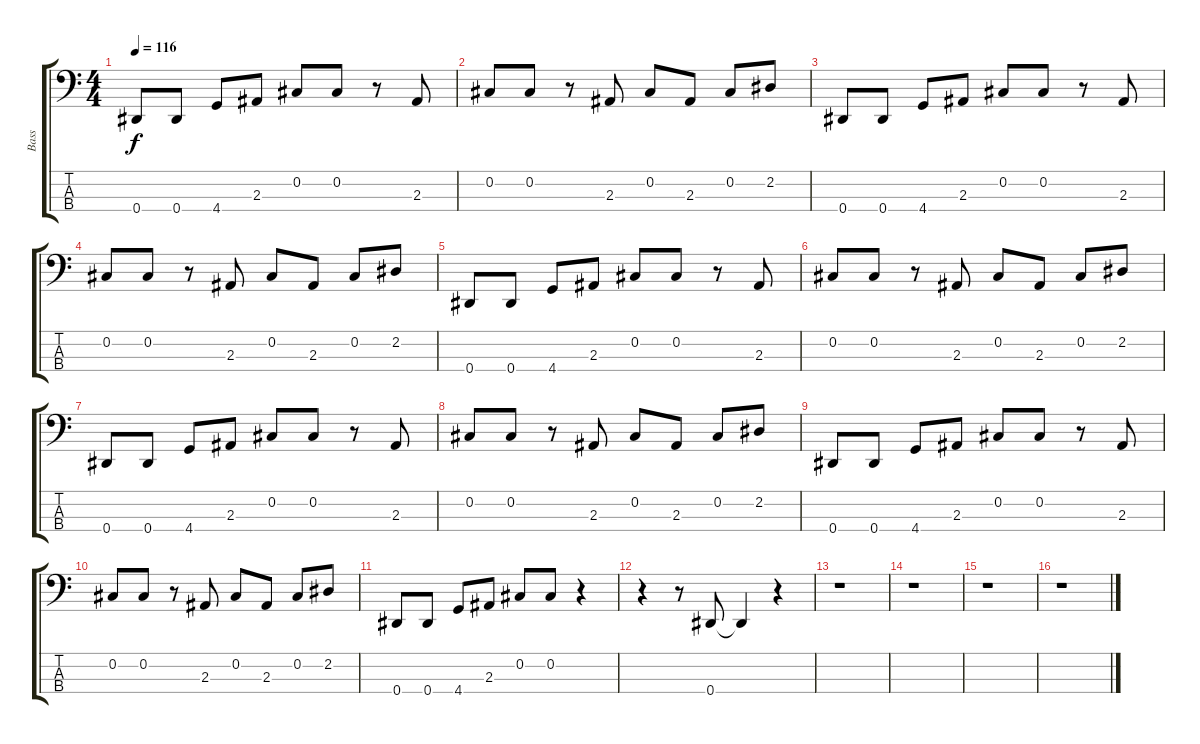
\track ("Bass" "Bass") {instrument electricbassfinger}
\staff {score tabs}
\tuning (Gb2 Db2 Ab1 Eb1) {hide}
\ts (4 4)
\tempo 116
\clef f4
\ks c
0.4.8{dy f} 0.4.8 4.4.8 2.3.8 0.2.8 0.2.8 r.8 2.3.8 |
0.2.8 0.2.8 r.8 2.3.8 0.2.8 2.3.8 0.2.8 2.2.8 |
0.4.8 0.4.8 4.4.8 2.3.8 0.2.8 0.2.8 r.8 2.3.8 |
0.2.8 0.2.8 r.8 2.3.8 0.2.8 2.3.8 0.2.8 2.2.8 |
0.4.8 0.4.8 4.4.8 2.3.8 0.2.8 0.2.8 r.8 2.3.8 |
0.2.8 0.2.8 r.8 2.3.8 0.2.8 2.3.8 0.2.8 2.2.8 |
0.4.8 0.4.8 4.4.8 2.3.8 0.2.8 0.2.8 r.8 2.3.8 |
0.2.8 0.2.8 r.8 2.3.8 0.2.8 2.3.8 0.2.8 2.2.8 |
0.4.8 0.4.8 4.4.8 2.3.8 0.2.8 0.2.8 r.8 2.3.8 |
0.2.8 0.2.8 r.8 2.3.8 0.2.8 2.3.8 0.2.8 2.2.8 |
0.4.8 0.4.8 4.4.8 2.3.8 0.2.8 0.2.8 r.4 |
r.4 r.8 0.4.8 0.4{t}.4 r.4 |
r.1 |
r.1 |
r.1 |
r.1
